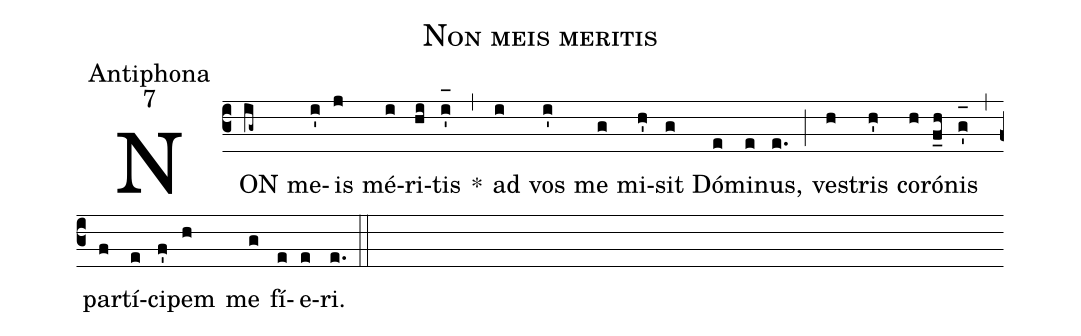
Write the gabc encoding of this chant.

name:Non meis meritis;
office-part:Antiphona;
mode:7;
%%
(c3) NON(ig~) me(i')is(j) mé(i)ri(hi)tis(i'_[oh:h]) *(,) ad(i) vos(i') me(g) mi(h')sit(g) Dó(e)mi(e)nus,(e.) (;) ve(h)stris(h') co(h)ró(f_h)nis(g'_[oh:h]) (,) par(f)tí(e)ci(f')pem(h) me(g) fí(e)e(e)ri.(e.) (::)

%<eu>E(i) u(i) o(j) u(i) a(h) e.</eu>(gh..) (::)
